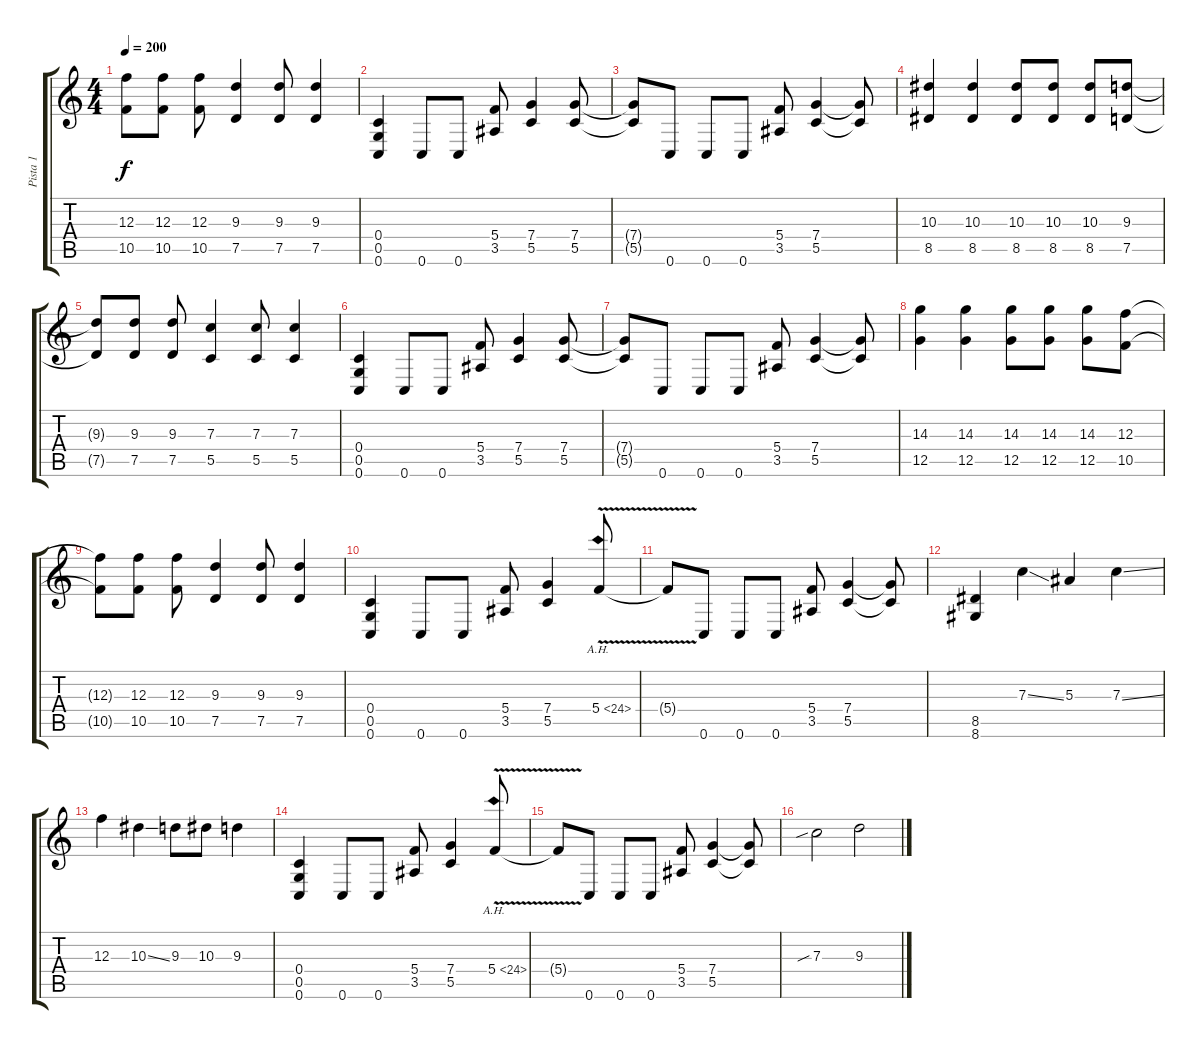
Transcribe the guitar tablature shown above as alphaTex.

\track ("Pista 1" "Pista 1") {instrument overdrivenguitar}
\staff {score tabs}
\tuning (D4 A3 F3 C3 G2 C2) {hide}
\ts (4 4)
\tempo 200
\clef g2
\ks c
(12.3{t} 10.5{t}).8{dy f} (12.3 10.5).8 (12.3 10.5).8 (9.3 7.5).4 (9.3 7.5).8 (9.3 7.5).4 |
(0.4 0.5 0.6).4 0.6.8 0.6.8 (5.4 3.5).8 (7.4 5.5).4 (7.4 5.5).8 |
(7.4{t} 5.5{t}).8 0.6.8 0.6.8 0.6.8 (5.4 3.5).8 (7.4 5.5).4 (7.4{t} 5.5{t}).8 |
(10.3 8.5).4 (10.3 8.5).4 (10.3 8.5).8 (10.3 8.5).8 (10.3 8.5).8 (9.3 7.5).8 |
(9.3{t} 7.5{t}).8 (9.3 7.5).8 (9.3 7.5).8 (7.3 5.5).4 (7.3 5.5).8 (7.3 5.5).4 |
(0.4 0.5 0.6).4 0.6.8 0.6.8 (5.4 3.5).8 (7.4 5.5).4 (7.4 5.5).8 |
(7.4{t} 5.5{t}).8 0.6.8 0.6.8 0.6.8 (5.4 3.5).8 (7.4 5.5).4 (7.4{t} 5.5{t}).8 |
(14.3 12.5).4 (14.3 12.5).4 (14.3 12.5).8 (14.3 12.5).8 (14.3 12.5).8 (12.3 10.5).8 |
(12.3{t} 10.5{t}).8 (12.3 10.5).8 (12.3 10.5).8 (9.3 7.5).4 (9.3 7.5).8 (9.3 7.5).4 |
(0.4 0.5 0.6).4 0.6.8 0.6.8 (5.4 3.5).8 (7.4 5.5).4 5.4{ah 19 v}.8 |
5.4{t}.8 0.6.8 0.6.8 0.6.8 (5.4 3.5).8 (7.4 5.5).4 (7.4{t} 5.5{t}).8 |
(8.5 8.6).4 7.3{ss}.4 5.3.4 7.3{ss}.4 |
12.3.4 10.3{ss}.4 9.3.8 10.3.8 9.3.4 |
(0.4 0.5 0.6).4 0.6.8 0.6.8 (5.4 3.5).8 (7.4 5.5).4 5.4{ah 19 v}.8 |
5.4{t}.8 0.6.8 0.6.8 0.6.8 (5.4 3.5).8 (7.4 5.5).4 (7.4{t} 5.5{t}).8 |
7.3{sib}.2 9.3.2
